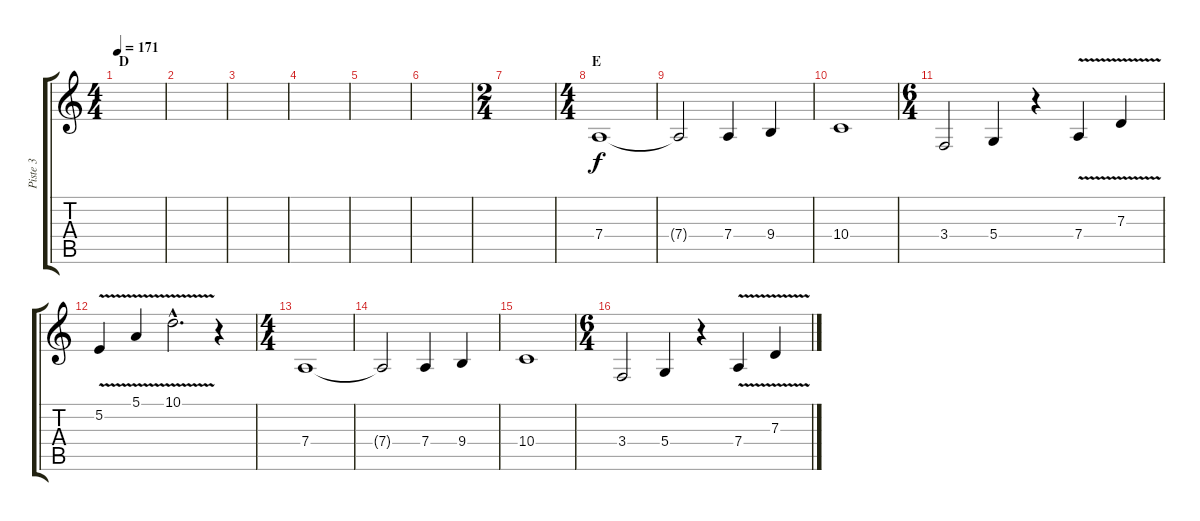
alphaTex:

\track ("Piste 3" "Piste 3") {instrument lead8bassandlead}
\staff {score tabs}
\tuning (E4 B3 G3 D3 A2 E2) {hide}
\ts (4 4)
\section ("" "D")
\tempo 171
\clef g2
\ks c
|
|
|
|
|
|
\ts (2 4)
|
\ts (4 4)
\section ("" "E")
7.4.1 |
7.4{t}.2 7.4.4 9.4.4 |
10.4.1 |
\ts (6 4)
3.4.2 5.4.4 r.4 7.4{v}.4 7.3{v}.4 |
5.2{v}.4 5.1{v}.4 10.1{v hac}.2{d} r.4 |
\ts (4 4)
7.4.1 |
7.4{t}.2 7.4.4 9.4.4 |
10.4.1 |
\ts (6 4)
3.4.2 5.4.4 r.4 7.4{v}.4 7.3{v}.4
